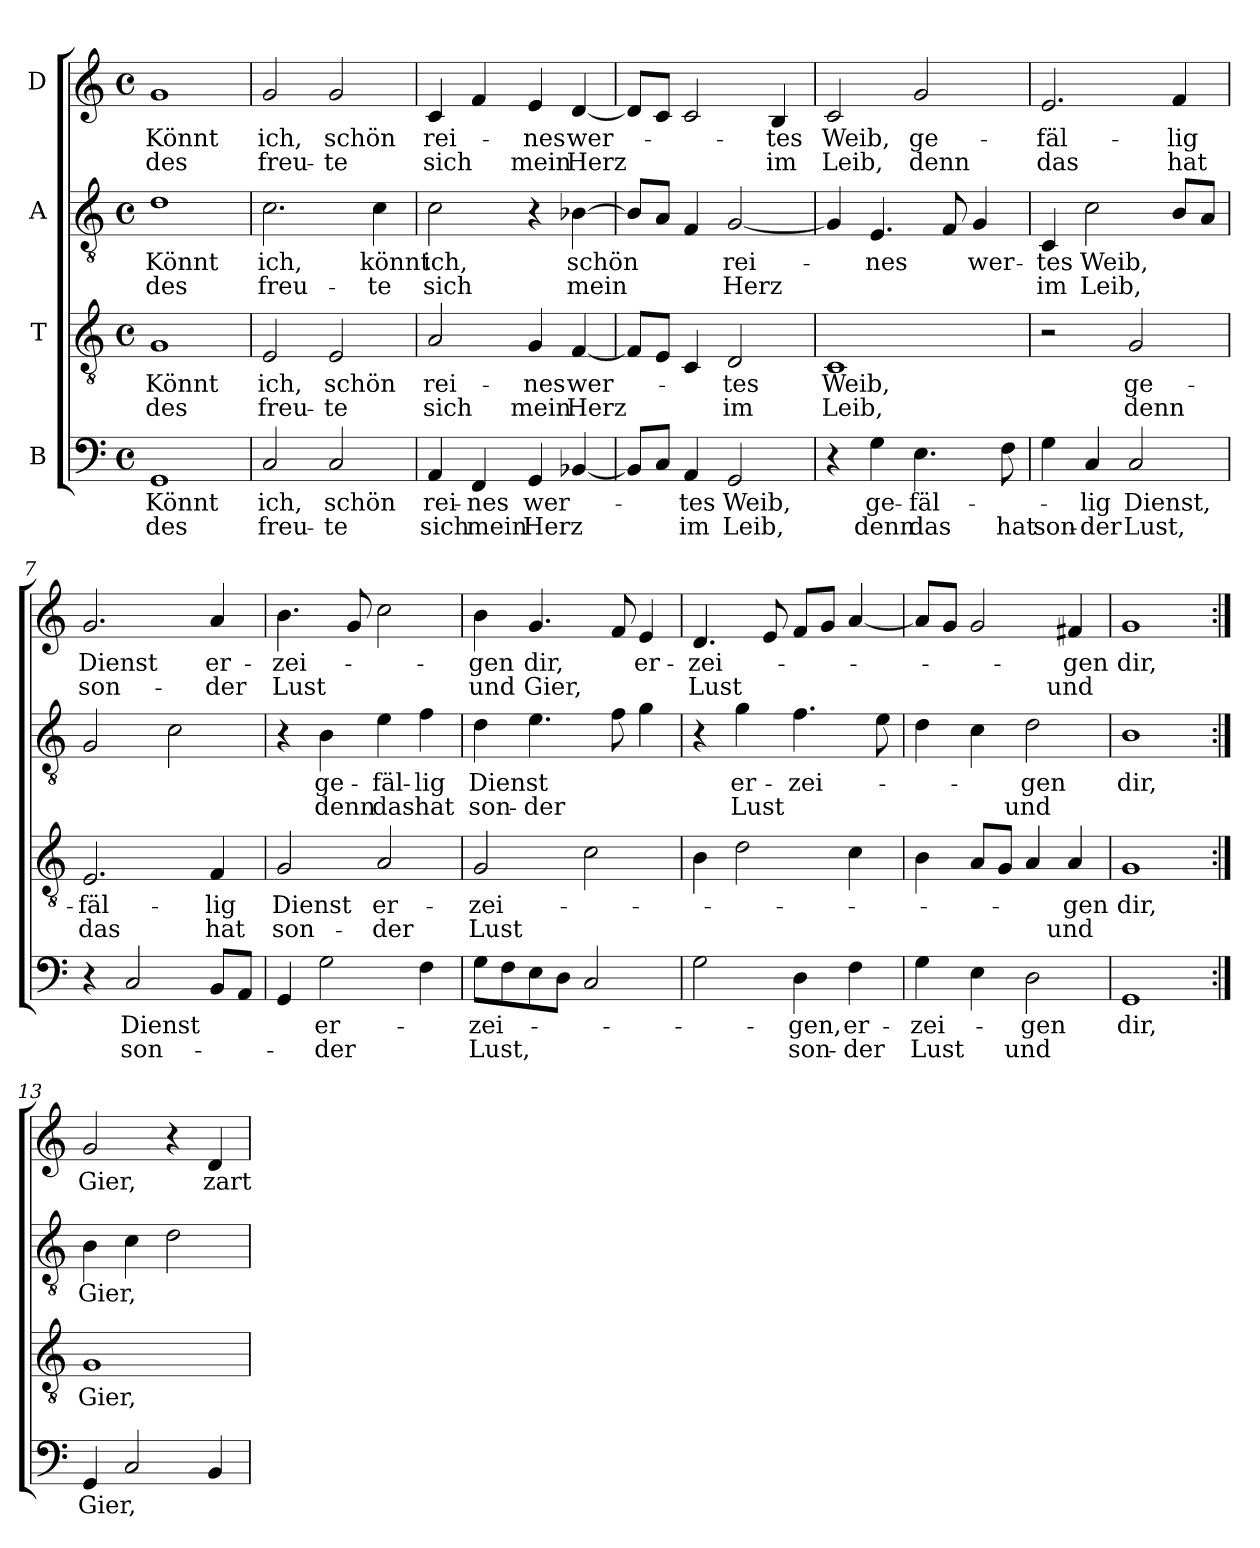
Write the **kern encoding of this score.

**kern	**text	**text	**kern	**text	**text	**kern	**text	**text	**kern	**text	**text
*part4	*part4	*part4	*part3	*part3	*part3	*part2	*part2	*part2	*part1	*part1	*part1
*staff4	*staff4	*staff4	*staff3	*staff3	*staff3	*staff2	*staff2	*staff2	*staff1	*staff1	*staff1
*I"B	*	*	*I"T	*	*	*I"A	*	*	*I"D	*	*
*clefF4	*	*	*clefGv2	*	*	*clefGv2	*	*	*clefG2	*	*
*k[]	*	*	*k[]	*	*	*k[]	*	*	*k[]	*	*
*M4/4	*	*	*M4/4	*	*	*M4/4	*	*	*M4/4	*	*
*met(c)	*	*	*met(c)	*	*	*met(c)	*	*	*met(c)	*	*
*MM100	*	*	*MM100	*	*	*MM100	*	*	*MM100	*	*
=1	=1	=1	=1	=1	=1	=1	=1	=1	=1	=1	=1
!	!LO:LY:b	!LO:LY:b	!	!LO:LY:b	!LO:LY:b	!	!LO:LY:b	!LO:LY:b	!	!LO:LY:b	!LO:LY:b
1GG	Könnt	des	1G	Könnt	des	1d	Könnt	des	1g	Könnt	des
=2	=2	=2	=2	=2	=2	=2	=2	=2	=2	=2	=2
!	!LO:LY:b	!LO:LY:b	!	!LO:LY:b	!LO:LY:b	!	!LO:LY:b	!LO:LY:b	!	!LO:LY:b	!LO:LY:b
2C/	ich,	freu-	2E/	ich,	freu-	2.c\	ich,	freu-	2g/	ich,	freu-
!	!LO:LY:b	!LO:LY:b	!	!LO:LY:b	!LO:LY:b	!	!	!	!	!LO:LY:b	!LO:LY:b
2C/	-schön	te	2E/	-schön	te	.	.	.	2g/	-schön	te
!	!	!	!	!	!	!	!LO:LY:b	!LO:LY:b	!	!	!
.	.	.	.	.	.	4c\	-könnt	te	.	.	.
=3	=3	=3	=3	=3	=3	=3	=3	=3	=3	=3	=3
!	!LO:LY:b	!LO:LY:b	!	!LO:LY:b	!LO:LY:b	!	!LO:LY:b	!LO:LY:b	!	!LO:LY:b	!LO:LY:b
4AA/	rei-	-sich	2A/	rei-	-sich	2c\	ich,	sich	4c/	rei-	sich
!	!LO:LY:b	!LO:LY:b	!	!	!	!	!	!	!	!	!
4FF/	nes	mein	.	.	.	.	.	.	4f/	.	.
!	!LO:LY:b	!LO:LY:b	!	!LO:LY:b	!LO:LY:b	!	!	!	!	!LO:LY:b	!LO:LY:b
4GG/	wer-	-Herz	4G/	nes	mein	4r	.	.	4e/	-nes	mein
!	!	!	!	!LO:LY:b	!LO:LY:b	!	!LO:LY:b	!LO:LY:b	!	!LO:LY:b	!LO:LY:b
[4BB-X/	.	.	[4F/	wer-	-Herz	[4B-X\	schön	mein	[4d/	wer-	Herz
=4	=4	=4	=4	=4	=4	=4	=4	=4	=4	=4	=4
8BB-/L]	.	.	8F/L]	.	.	8B-/L]	.	.	8d/L]	.	.
8C/J	.	.	8E/J	.	.	8A/J	.	.	8c/J	.	.
!	!LO:LY:b	!LO:LY:b	!	!	!	!	!	!	!	!	!
4AA/	-tes	im	4C/	.	.	4F/	.	.	2c/	.	.
!	!LO:LY:b	!LO:LY:b	!	!LO:LY:b	!LO:LY:b	!	!LO:LY:b	!LO:LY:b	!	!	!
2GG/	Weib,	Leib,	2D/	tes	im	[2G/	rei-	Herz	.	.	.
!	!	!	!	!	!	!	!	!	!	!LO:LY:b	!LO:LY:b
.	.	.	.	.	.	.	.	.	4B/	tes	im
=5	=5	=5	=5	=5	=5	=5	=5	=5	=5	=5	=5
!	!	!	!	!LO:LY:b	!LO:LY:b	!	!	!	!	!LO:LY:b	!LO:LY:b
4r	.	.	1C	Weib,	Leib,	4G/]	.	.	2c/	Weib,	Leib,
!	!LO:LY:b	!LO:LY:b	!	!	!	!	!LO:LY:b	!	!	!	!
4G\	ge-	-denn	.	.	.	4.E/	-nes	.	.	.	.
!	!LO:LY:b	!LO:LY:b	!	!	!	!	!	!	!	!LO:LY:b	!LO:LY:b
4.E\	-fäl-	-das	.	.	.	.	.	.	2g/	ge-	-denn
.	.	.	.	.	.	8F/	.	.	.	.	.
!	!	!	!	!	!	!	!LO:LY:b	!	!	!	!
.	.	.	.	.	.	4G/	wer-	.	.	.	.
!	!	!LO:LY:b	!	!	!	!	!	!	!	!	!
8F\	.	hat	.	.	.	.	.	.	.	.	.
=6	=6	=6	=6	=6	=6	=6	=6	=6	=6	=6	=6
!	!	!LO:LY:b	!	!	!	!	!LO:LY:b	!LO:LY:b	!	!LO:LY:b	!LO:LY:b
4G\	.	son-	2r	.	.	4C/	-tes	im	2.e/	fäl-	-das
!	!LO:LY:b	!LO:LY:b	!	!	!	!	!LO:LY:b	!LO:LY:b	!	!	!
4C/	-lig	der	.	.	.	2c\	Weib,	Leib,	.	.	.
!	!LO:LY:b	!LO:LY:b	!	!LO:LY:b	!LO:LY:b	!	!	!	!	!	!
2C/	Dienst,	Lust,	2G/	ge-	-denn	.	.	.	.	.	.
!	!	!	!	!	!	!	!	!	!	!LO:LY:b	!LO:LY:b
.	.	.	.	.	.	8B/L	.	.	4f/	lig	hat
.	.	.	.	.	.	8A/J	.	.	.	.	.
!!LO:LB:g=z
=7	=7	=7	=7	=7	=7	=7	=7	=7	=7	=7	=7
!	!	!	!	!LO:LY:b	!LO:LY:b	!	!	!	!	!LO:LY:b	!LO:LY:b
4r	.	.	2.E/	fäl-	-das	2G/	.	.	2.g/	Dienst	son-
!	!LO:LY:b	!LO:LY:b	!	!	!	!	!	!	!	!	!
2C/	Dienst	son-	.	.	.	.	.	.	.	.	.
.	.	.	.	.	.	2c\	.	.	.	.	.
!	!	!	!	!LO:LY:b	!LO:LY:b	!	!	!	!	!LO:LY:b	!LO:LY:b
8BB/L	.	.	4F/	lig	hat	.	.	.	4a/	-er-	-der
8AA/J	.	.	.	.	.	.	.	.	.	.	.
=8	=8	=8	=8	=8	=8	=8	=8	=8	=8	=8	=8
!	!	!	!	!LO:LY:b	!LO:LY:b	!	!	!	!	!LO:LY:b	!LO:LY:b
4GG/	.	.	2G/	Dienst	son-	4r	.	.	4.b\	zei-	-Lust
!	!LO:LY:b	!LO:LY:b	!	!	!	!	!LO:LY:b	!LO:LY:b	!	!	!
2G\	er-	-der	.	.	.	4B\	ge-	denn	.	.	.
.	.	.	.	.	.	.	.	.	8g/	.	.
!	!	!	!	!LO:LY:b	!LO:LY:b	!	!LO:LY:b	!LO:LY:b	!	!	!
.	.	.	2A/	-er-	-der	4e\	fäl-	-das	2cc\	.	.
!	!	!	!	!	!	!	!LO:LY:b	!LO:LY:b	!	!	!
4F\	.	.	.	.	.	4f\	lig	hat	.	.	.
=9	=9	=9	=9	=9	=9	=9	=9	=9	=9	=9	=9
!	!LO:LY:b	!LO:LY:b	!	!LO:LY:b	!LO:LY:b	!	!LO:LY:b	!LO:LY:b	!	!LO:LY:b	!LO:LY:b
8G\L	zei-	Lust,	2G/	zei-	-Lust	4d\	Dienst	son-	4b\	gen	und
8F\	.	.	.	.	.	.	.	.	.	.	.
!	!	!	!	!	!	!	!	!LO:LY:b	!	!LO:LY:b	!LO:LY:b
8E\	.	.	.	.	.	4.e\	.	-der	4.g/	dir,	Gier,
8D\J	.	.	.	.	.	.	.	.	.	.	.
2C/	.	.	2c\	.	.	.	.	.	.	.	.
.	.	.	.	.	.	8f\	.	.	8f/	.	.
!	!	!	!	!	!	!	!	!	!	!LO:LY:b	!
.	.	.	.	.	.	4g\	.	.	4e/	er-	.
=10	=10	=10	=10	=10	=10	=10	=10	=10	=10	=10	=10
!	!	!	!	!	!	!	!	!	!	!LO:LY:b	!LO:LY:b
2G\	.	.	4B\	.	.	4r	.	.	4.d/	-zei-	Lust
!	!	!	!	!	!	!	!LO:LY:b	!LO:LY:b	!	!	!
.	.	.	2d\	.	.	4g\	er-	Lust	.	.	.
.	.	.	.	.	.	.	.	.	8e/	.	.
!	!LO:LY:b	!LO:LY:b	!	!	!	!	!LO:LY:b	!	!	!	!
4D\	-gen,	son-	.	.	.	4.f\	zei-	.	8f/L	.	.
.	.	.	.	.	.	.	.	.	8g/J	.	.
!	!LO:LY:b	!LO:LY:b	!	!	!	!	!	!	!	!	!
4F\	-er-	-der	4c\	.	.	.	.	.	[4a/	.	.
.	.	.	.	.	.	8e\	.	.	.	.	.
=11	=11	=11	=11	=11	=11	=11	=11	=11	=11	=11	=11
!	!LO:LY:b	!LO:LY:b	!	!	!	!	!	!	!	!	!
4G\	-zei-	Lust	4B\	.	.	4d\	.	.	8a/L]	.	.
.	.	.	.	.	.	.	.	.	8g/J	.	.
4E\	.	.	8A/L	.	.	4c\	.	.	2g/	.	.
.	.	.	8G/J	.	.	.	.	.	.	.	.
!	!LO:LY:b	!LO:LY:b	!	!	!	!	!LO:LY:b	!LO:LY:b	!	!	!
2D\	-gen	und	4A/	.	.	2d\	-gen	und	.	.	.
!	!	!	!	!LO:LY:b	!LO:LY:b	!	!	!	!	!LO:LY:b	!LO:LY:b
.	.	.	4A/	gen	und	.	.	.	4f#X/	gen	und
!!LO:PB:g=z
=12	=12	=12	=12	=12	=12	=12	=12	=12	=12	=12	=12
!	!LO:LY:b	!	!	!LO:LY:b	!	!	!LO:LY:b	!	!	!LO:LY:b	!
1GG	dir,	.	1G	dir,	.	1B	dir,	.	1g	dir,	.
=13:|!	=13:|!	=13:|!	=13:|!	=13:|!	=13:|!	=13:|!	=13:|!	=13:|!	=13:|!	=13:|!	=13:|!
!	!LO:LY:b	!	!	!LO:LY:b	!	!	!LO:LY:b	!	!	!LO:LY:b	!
4GG/	Gier,	.	1G	Gier,	.	4B\	Gier,	.	2g/	Gier,	.
2C/	.	.	.	.	.	4c\	.	.	.	.	.
.	.	.	.	.	.	2d\	.	.	4r	.	.
!	!	!	!	!	!	!	!	!	!	!LO:LY:b	!
4BB/	.	.	.	.	.	.	.	.	4d/	zart	.
=	=	=	=	=	=	=	=	=	=	=	=
*-	*-	*-	*-	*-	*-	*-	*-	*-	*-	*-	*-
